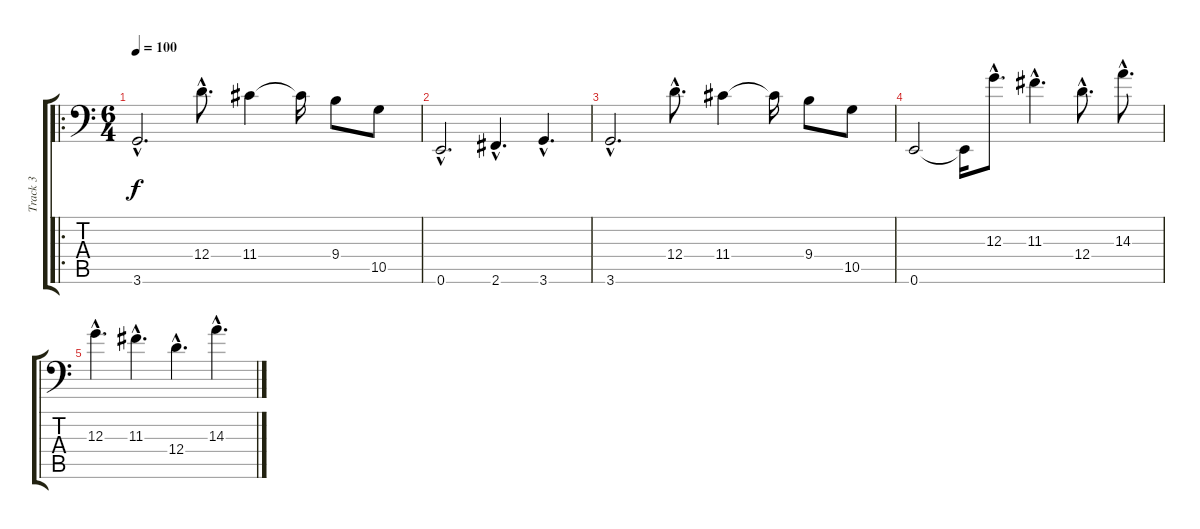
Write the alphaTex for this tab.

\track ("Track 3" "Track 3") {instrument electricbasspick}
\staff {score tabs}
\tuning (E3 B2 G2 D2 A1 E1) {hide}
\ro
\ts (6 4)
\tempo 100
\clef f4
\ks c
3.6{hac}.2{d dy f instrument electricbasspick} 12.4{hac}.8{d} 11.4.4 11.4{t}.16 9.4.8 10.5.8 |
0.6{hac}.2{d} 2.6{hac}.4{d} 3.6{hac}.4{d} |
3.6{hac}.2{d} 12.4{hac}.8{d} 11.4.4 11.4{t}.16 9.4.8 10.5.8 |
0.6.2 0.6{t}.16 12.3{hac}.8{d} 11.3{hac}.4{d} 12.4{hac}.8{d} 14.3{hac}.8{d} |
12.3{hac}.4{d} 11.3{hac}.4{d} 12.4{hac}.4{d} 14.3{hac}.4{d}
